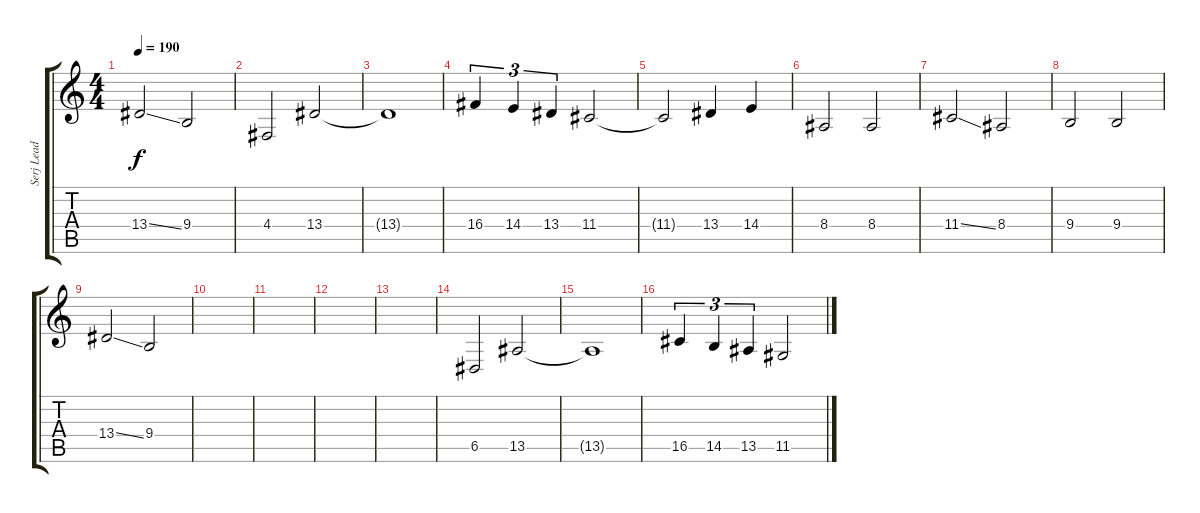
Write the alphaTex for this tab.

\track ("Serj Lead Vox" "Serj Lead ") {instrument bassoon}
\staff {score tabs}
\tuning (E4 B3 G3 D3 A2 E2) {hide}
\ts (4 4)
\tempo 190
\clef g2
\ks c
13.4{ss}.2{dy f} 9.4.2 |
4.4.2 13.4.2 |
13.4{t}.1 |
16.4.4{tu (3 2)} 14.4.4{tu (3 2)} 13.4.4{tu (3 2)} 11.4.2 |
11.4{t}.2 13.4.4 14.4.4 |
8.4.2 8.4.2 |
11.4{ss}.2 8.4.2 |
9.4.2 9.4.2 |
13.4{ss}.2 9.4.2 |
|
|
|
|
6.5.2 13.5.2 |
13.5{t}.1 |
16.5.4{tu (3 2)} 14.5.4{tu (3 2)} 13.5.4{tu (3 2)} 11.5.2
